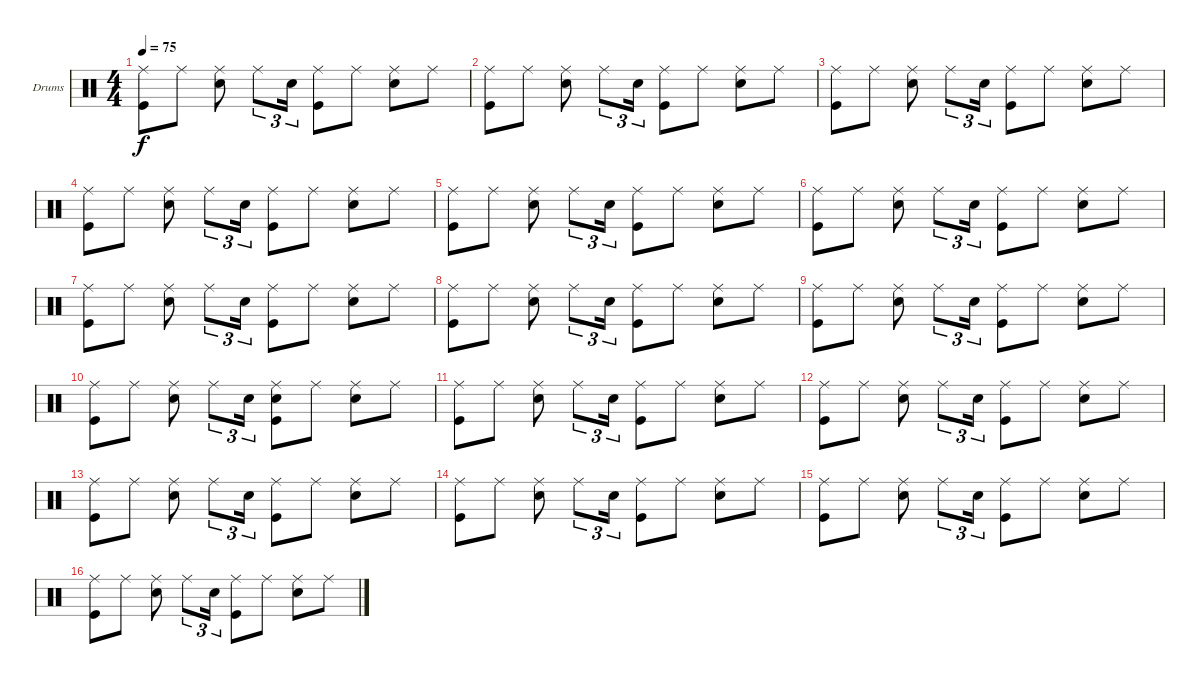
\bracketExtendMode groupsimilarinstruments
\firstSystemTrackNameOrientation horizontal
\otherSystemsTrackNameOrientation horizontal
\track ("Mason" "Drums") {instrument percussion}
\staff {score}
\articulation defaults
\ts (4 4)
\tempo 75
\clef neutral
\ks c
("Kick (hit)" "Ride (middle)").8{dy f} "Ride (middle)".8 ("Snare (hit) 2" "Ride (middle)").8 "Ride (middle)".8{tu (3 2)} "Snare (hit) 2".16{tu (3 2)} ("Kick (hit)" "Ride (middle)").8 "Ride (middle)".8 ("Snare (hit) 2" "Ride (middle)").8 "Ride (middle)".8 |
("Kick (hit)" "Ride (middle)").8 "Ride (middle)".8 ("Snare (hit) 2" "Ride (middle)").8 "Ride (middle)".8{tu (3 2)} "Snare (hit) 2".16{tu (3 2)} ("Kick (hit)" "Ride (middle)").8 "Ride (middle)".8 ("Snare (hit) 2" "Ride (middle)").8 "Ride (middle)".8 |
("Kick (hit)" "Ride (middle)").8 "Ride (middle)".8 ("Snare (hit) 2" "Ride (middle)").8 "Ride (middle)".8{tu (3 2)} "Snare (hit) 2".16{tu (3 2)} ("Kick (hit)" "Ride (middle)").8 "Ride (middle)".8 ("Snare (hit) 2" "Ride (middle)").8 "Ride (middle)".8 |
("Kick (hit)" "Ride (middle)").8 "Ride (middle)".8 ("Snare (hit) 2" "Ride (middle)").8 "Ride (middle)".8{tu (3 2)} "Snare (hit) 2".16{tu (3 2)} ("Kick (hit)" "Ride (middle)").8 "Ride (middle)".8 ("Snare (hit) 2" "Ride (middle)").8 "Ride (middle)".8 |
("Kick (hit)" "Ride (middle)").8 "Ride (middle)".8 ("Snare (hit) 2" "Ride (middle)").8 "Ride (middle)".8{tu (3 2)} "Snare (hit) 2".16{tu (3 2)} ("Kick (hit)" "Ride (middle)").8 "Ride (middle)".8 ("Snare (hit) 2" "Ride (middle)").8 "Ride (middle)".8 |
("Kick (hit)" "Ride (middle)").8 "Ride (middle)".8 ("Snare (hit) 2" "Ride (middle)").8 "Ride (middle)".8{tu (3 2)} "Snare (hit) 2".16{tu (3 2)} ("Kick (hit)" "Ride (middle)").8 "Ride (middle)".8 ("Snare (hit) 2" "Ride (middle)").8 "Ride (middle)".8 |
("Kick (hit)" "Ride (middle)").8 "Ride (middle)".8 ("Snare (hit) 2" "Ride (middle)").8 "Ride (middle)".8{tu (3 2)} "Snare (hit) 2".16{tu (3 2)} ("Kick (hit)" "Ride (middle)").8 "Ride (middle)".8 ("Snare (hit) 2" "Ride (middle)").8 "Ride (middle)".8 |
("Kick (hit)" "Ride (middle)").8 "Ride (middle)".8 ("Snare (hit) 2" "Ride (middle)").8 "Ride (middle)".8{tu (3 2)} "Snare (hit) 2".16{tu (3 2)} ("Kick (hit)" "Ride (middle)").8 "Ride (middle)".8 ("Snare (hit) 2" "Ride (middle)").8 "Ride (middle)".8 |
("Kick (hit)" "Ride (middle)").8 "Ride (middle)".8 ("Snare (hit) 2" "Ride (middle)").8 "Ride (middle)".8{tu (3 2)} "Snare (hit) 2".16{tu (3 2)} ("Kick (hit)" "Ride (middle)").8 "Ride (middle)".8 ("Snare (hit) 2" "Ride (middle)").8 "Ride (middle)".8 |
("Kick (hit)" "Ride (middle)").8 "Ride (middle)".8 ("Snare (hit) 2" "Ride (middle)").8 "Ride (middle)".8{tu (3 2)} "Snare (hit) 2".16{tu (3 2)} ("Ride (middle)" "Snare (hit) 2" "Kick (hit)").8 "Ride (middle)".8 ("Snare (hit) 2" "Ride (middle)").8 "Ride (middle)".8 |
("Kick (hit)" "Ride (middle)").8 "Ride (middle)".8 ("Snare (hit) 2" "Ride (middle)").8 "Ride (middle)".8{tu (3 2)} "Snare (hit) 2".16{tu (3 2)} ("Kick (hit)" "Ride (middle)").8 "Ride (middle)".8 ("Snare (hit) 2" "Ride (middle)").8 "Ride (middle)".8 |
("Kick (hit)" "Ride (middle)").8 "Ride (middle)".8 ("Snare (hit) 2" "Ride (middle)").8 "Ride (middle)".8{tu (3 2)} "Snare (hit) 2".16{tu (3 2)} ("Kick (hit)" "Ride (middle)").8 "Ride (middle)".8 ("Snare (hit) 2" "Ride (middle)").8 "Ride (middle)".8 |
("Kick (hit)" "Ride (middle)").8 "Ride (middle)".8 ("Snare (hit) 2" "Ride (middle)").8 "Ride (middle)".8{tu (3 2)} "Snare (hit) 2".16{tu (3 2)} ("Kick (hit)" "Ride (middle)").8 "Ride (middle)".8 ("Snare (hit) 2" "Ride (middle)").8 "Ride (middle)".8 |
("Kick (hit)" "Ride (middle)").8 "Ride (middle)".8 ("Snare (hit) 2" "Ride (middle)").8 "Ride (middle)".8{tu (3 2)} "Snare (hit) 2".16{tu (3 2)} ("Kick (hit)" "Ride (middle)").8 "Ride (middle)".8 ("Snare (hit) 2" "Ride (middle)").8 "Ride (middle)".8 |
("Kick (hit)" "Ride (middle)").8 "Ride (middle)".8 ("Snare (hit) 2" "Ride (middle)").8 "Ride (middle)".8{tu (3 2)} "Snare (hit) 2".16{tu (3 2)} ("Kick (hit)" "Ride (middle)").8 "Ride (middle)".8 ("Snare (hit) 2" "Ride (middle)").8 "Ride (middle)".8 |
("Kick (hit)" "Ride (middle)").8 "Ride (middle)".8 ("Snare (hit) 2" "Ride (middle)").8 "Ride (middle)".8{tu (3 2)} "Snare (hit) 2".16{tu (3 2)} ("Kick (hit)" "Ride (middle)").8 "Ride (middle)".8 ("Snare (hit) 2" "Ride (middle)").8 "Ride (middle)".8
